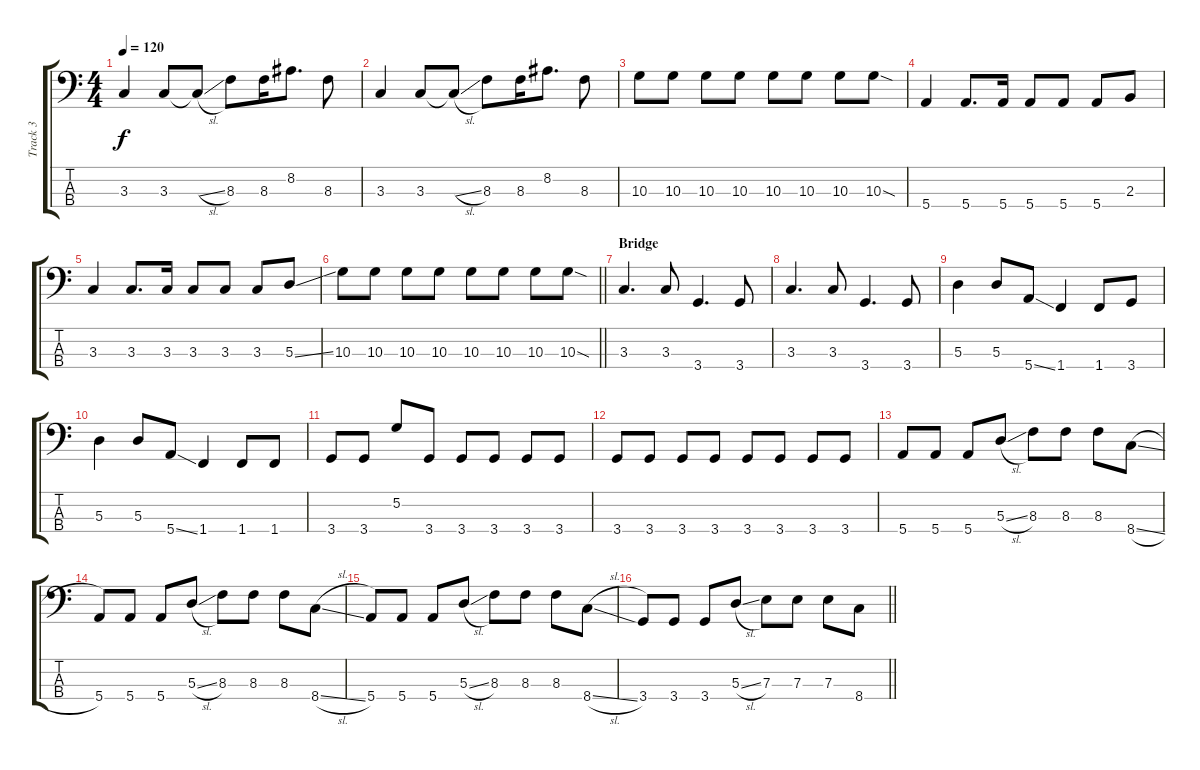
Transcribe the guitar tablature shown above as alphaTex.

\track ("Track 3" "Track 3") {instrument electricbassfinger}
\staff {score tabs}
\tuning (G2 D2 A1 E1) {hide}
\ts (4 4)
\tempo 120
\clef f4
\ks c
3.3.4{dy f} 3.3.8 3.3{sl t}.8 8.3.8 8.3.16 8.2.8{d} 8.3.8 |
3.3.4 3.3.8 3.3{sl t}.8 8.3.8 8.3.16 8.2.8{d} 8.3.8 |
10.3.8 10.3.8 10.3.8 10.3.8 10.3.8 10.3.8 10.3.8 10.3{sod}.8 |
5.4.4 5.4.8{d} 5.4.16 5.4.8 5.4.8 5.4.8 2.3.8 |
3.3.4 3.3.8{d} 3.3.16 3.3.8 3.3.8 3.3.8 5.3{ss}.8 |
\barLineRight lightlight
10.3.8 10.3.8 10.3.8 10.3.8 10.3.8 10.3.8 10.3.8 10.3{sod}.8 |
\section ("" "Bridge")
3.3.4{d} 3.3.8 3.4.4{d} 3.4.8 |
3.3.4{d} 3.3.8 3.4.4{d} 3.4.8 |
5.3.4 5.3.8 5.4{ss}.8 1.4.4 1.4.8 3.4.8 |
5.3.4 5.3.8 5.4{ss}.8 1.4.4 1.4.8 1.4.8 |
3.4.8 3.4.8 5.2.8 3.4.8 3.4.8 3.4.8 3.4.8 3.4.8 |
3.4.8 3.4.8 3.4.8 3.4.8 3.4.8 3.4.8 3.4.8 3.4.8 |
5.4.8 5.4.8 5.4.8 5.3{sl}.8 8.3.8 8.3.8 8.3.8 8.4{sl}.8 |
5.4.8 5.4.8 5.4.8 5.3{sl}.8 8.3.8 8.3.8 8.3.8 8.4{sl}.8 |
5.4.8 5.4.8 5.4.8 5.3{sl}.8 8.3.8 8.3.8 8.3.8 8.4{sl}.8 |
\barLineRight lightlight
3.4.8 3.4.8 3.4.8 5.3{sl}.8 7.3.8 7.3.8 7.3.8 8.4{sl}.8
